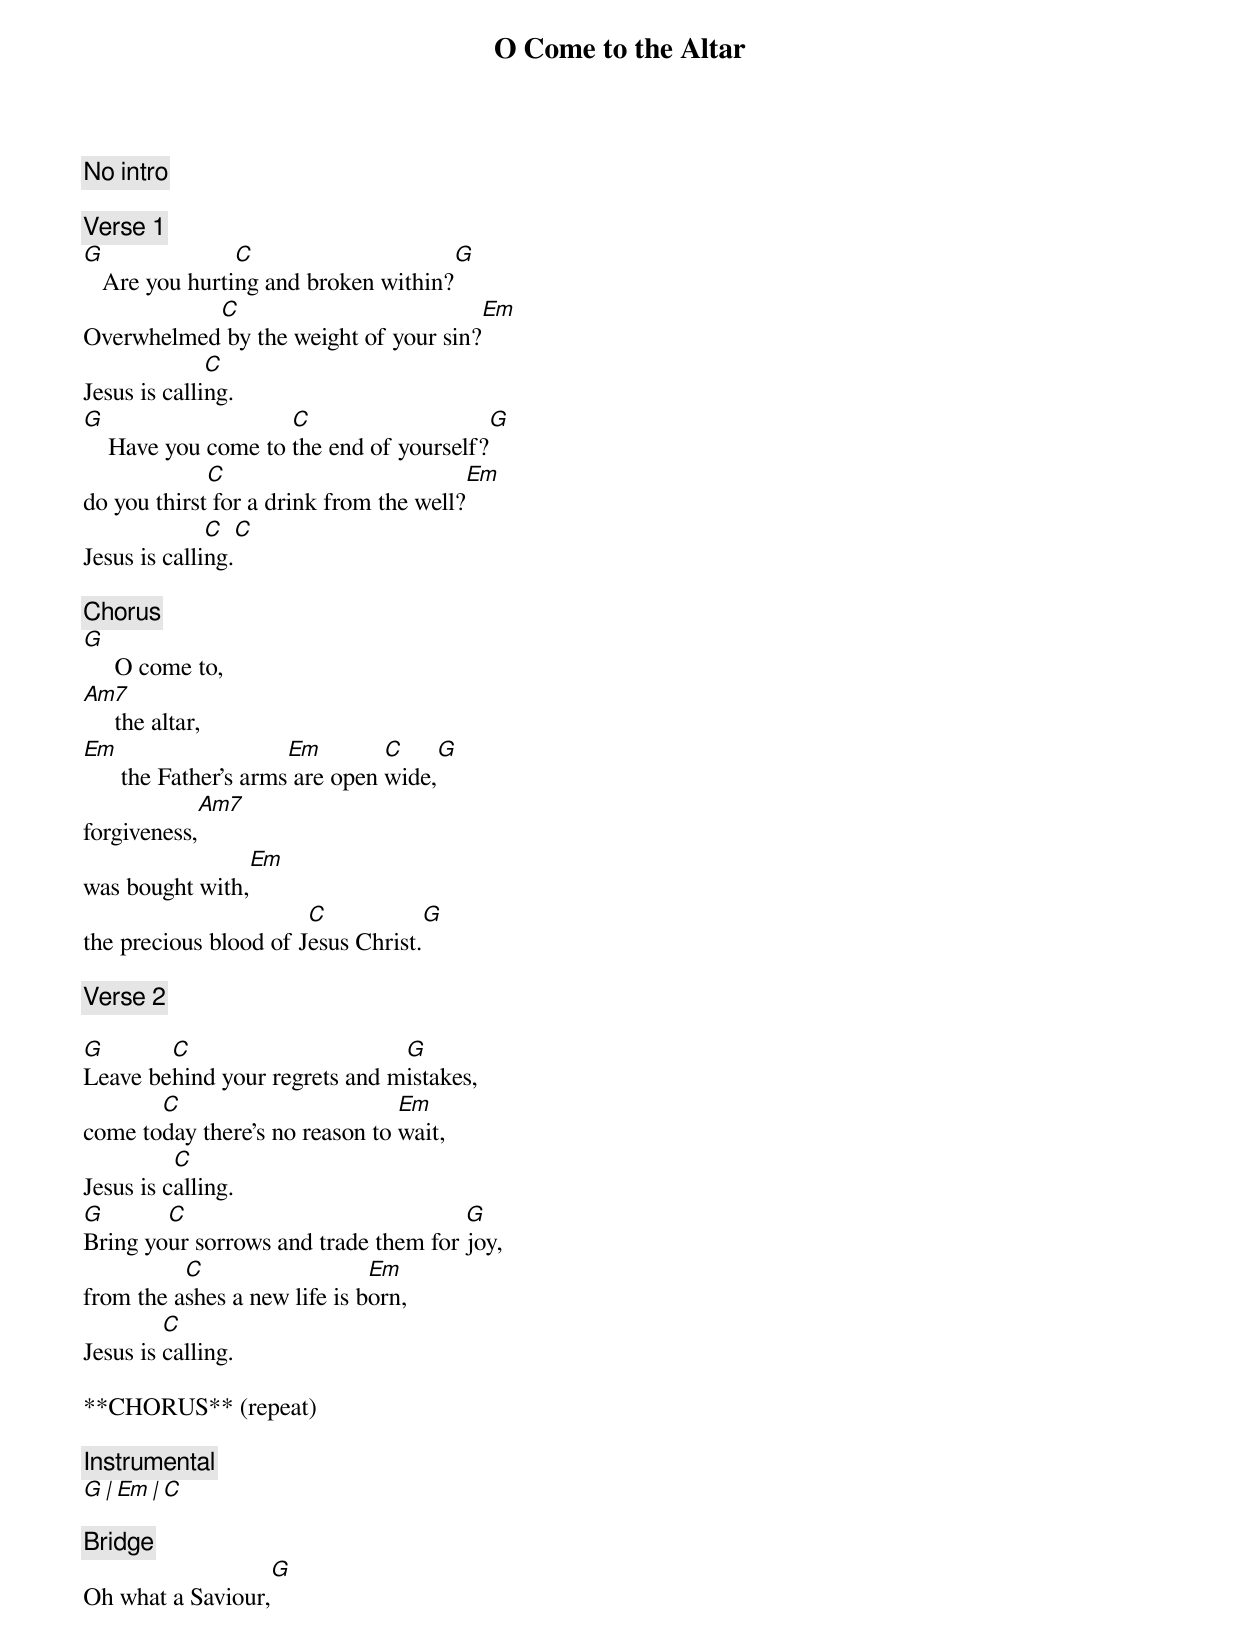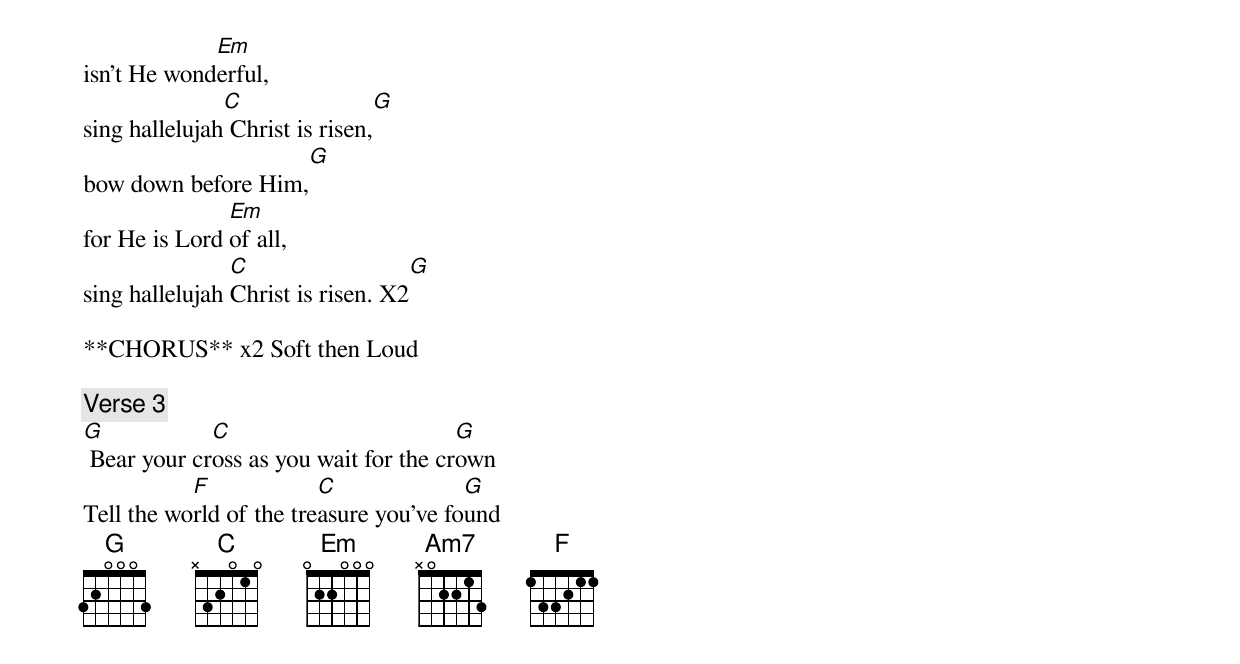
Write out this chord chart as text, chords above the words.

O Come to the Altar

[No intro]

[Verse 1]
G               C                                   G
   Are you hurting and broken within?
           C                                             Em
Overwhelmed by the weight of your sin?
              C
Jesus is calling.
G                    C                                  G
    Have you come to the end of yourself?
             C                                       Em
do you thirst for a drink from the well?
              C      C
Jesus is calling.

[Chorus]
G
     O come to,
Am7
     the altar,
Em                     Em        C        G
      the Father's arms are open wide,
                     Am7
forgiveness,
                           Em
was bought with,
                       C                    G
the precious blood of Jesus Christ.

[Verse 2]

G       C                      G
Leave behind your regrets and mistakes,
       C                        Em
come today there's no reason to wait,
          C
Jesus is calling.
G       C                             G
Bring your sorrows and trade them for joy,
          C                   Em
from the ashes a new life is born,
         C
Jesus is calling.

**CHORUS** (repeat)

[Instrumental]
G    |    Em    |     C

[Bridge]
                  G
Oh what a Saviour,
             Em
isn't He wonderful,
               C                              G
sing hallelujah Christ is risen,
                        G
bow down before Him,
               Em
for He is Lord of all,
                C                         G
sing hallelujah Christ is risen. X2

**CHORUS** x2 Soft then Loud

[Verse 3]
G            C                         G
 Bear your cross as you wait for the crown
           F             C              G
Tell the world of the treasure you've found
